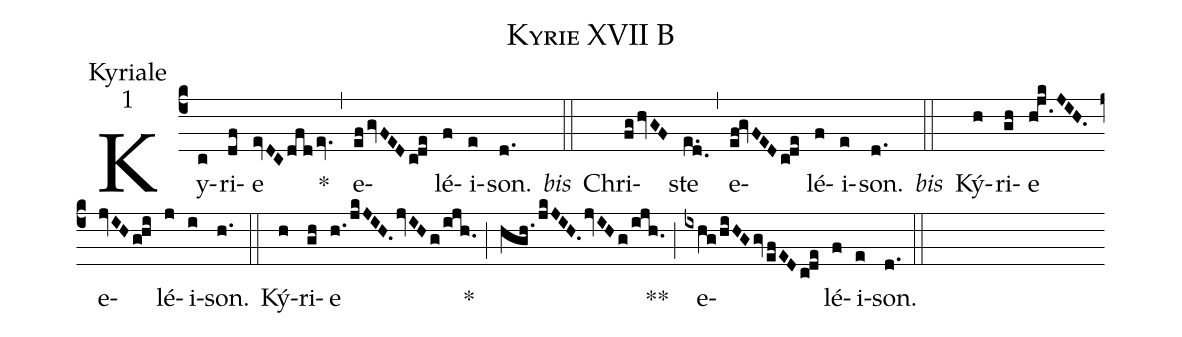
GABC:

name:Kyrie XVII B;
office-part:Kyriale;
mode:1;
%%
(c4) Ky(c)ri(df)e(evDC/dfdev.) *(,) e(efgvFED/cde)lé(f)i(e)son.(d.) <i>bis</i>(::) Chri(fghvGF)ste(e.d.) (,) e(ef!gvFEDcde)lé(f)i(e)son.(d.) <i>bis</i>(::)  Ký(h)ri(gh)e(h.jkJIH.) e(jvIHghi)lé(j)i(i)son.(h.) (::) Ký(h)ri(gh)e(h./jkJIH.jvIHg/ijh.) *(;) (hgh.jkJIH.jvIHg/ijh.) **(;) e(ixhg/hiHGgv/efEDcde)lé(f)i(e)son.(d.) (::)
